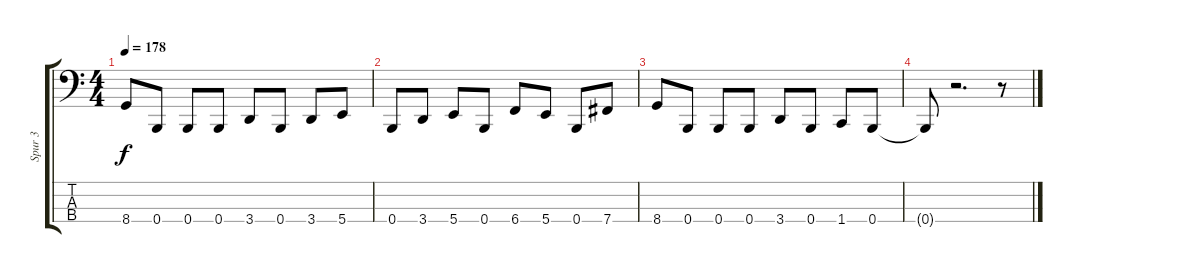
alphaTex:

\track ("Spur 3" "Spur 3") {instrument electricbassfinger}
\staff {score tabs}
\tuning (E2 B1 Gb1 B0) {hide}
\ts (4 4)
\tempo 178
\clef f4
\ks c
8.4.8{dy f} 0.4.8 0.4.8 0.4.8 3.4.8 0.4.8 3.4.8 5.4.8 |
0.4.8 3.4.8 5.4.8 0.4.8 6.4.8 5.4.8 0.4.8 7.4.8 |
8.4.8 0.4.8 0.4.8 0.4.8 3.4.8 0.4.8 1.4.8 0.4.8 |
0.4{t}.8 r.2{d} r.8
